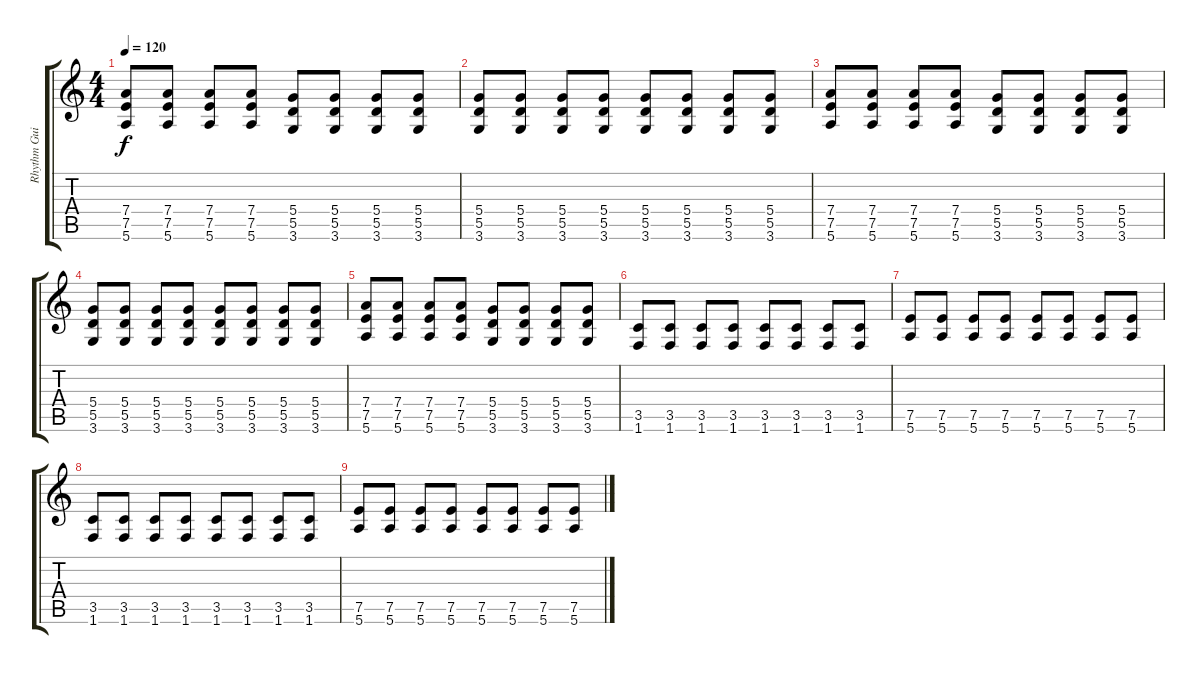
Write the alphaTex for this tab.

\track ("Rhythm Guitar" "Rhythm Gui") {instrument distortionguitar}
\staff {score tabs}
\tuning (E4 B3 G3 D3 A2 E2) {hide}
\ts (4 4)
\tempo 120
\clef g2
\ks c
(7.4 7.5 5.6).8{dy f} (7.4 7.5 5.6).8 (7.4 7.5 5.6).8 (7.4 7.5 5.6).8 (5.4 5.5 3.6).8 (5.4 5.5 3.6).8 (5.4 5.5 3.6).8 (5.4 5.5 3.6).8 |
(5.4 5.5 3.6).8 (5.4 5.5 3.6).8 (5.4 5.5 3.6).8 (5.4 5.5 3.6).8 (5.4 5.5 3.6).8 (5.4 5.5 3.6).8 (5.4 5.5 3.6).8 (5.4 5.5 3.6).8 |
(7.4 7.5 5.6).8 (7.4 7.5 5.6).8 (7.4 7.5 5.6).8 (7.4 7.5 5.6).8 (5.4 5.5 3.6).8 (5.4 5.5 3.6).8 (5.4 5.5 3.6).8 (5.4 5.5 3.6).8 |
(5.4 5.5 3.6).8 (5.4 5.5 3.6).8 (5.4 5.5 3.6).8 (5.4 5.5 3.6).8 (5.4 5.5 3.6).8 (5.4 5.5 3.6).8 (5.4 5.5 3.6).8 (5.4 5.5 3.6).8 |
(7.4 7.5 5.6).8 (7.4 7.5 5.6).8 (7.4 7.5 5.6).8 (7.4 7.5 5.6).8 (5.4 5.5 3.6).8 (5.4 5.5 3.6).8 (5.4 5.5 3.6).8 (5.4 5.5 3.6).8 |
(3.5 1.6).8 (3.5 1.6).8 (3.5 1.6).8 (3.5 1.6).8 (3.5 1.6).8 (3.5 1.6).8 (3.5 1.6).8 (3.5 1.6).8 |
(7.5 5.6).8 (7.5 5.6).8 (7.5 5.6).8 (7.5 5.6).8 (7.5 5.6).8 (7.5 5.6).8 (7.5 5.6).8 (7.5 5.6).8 |
(3.5 1.6).8 (3.5 1.6).8 (3.5 1.6).8 (3.5 1.6).8 (3.5 1.6).8 (3.5 1.6).8 (3.5 1.6).8 (3.5 1.6).8 |
(7.5 5.6).8 (7.5 5.6).8 (7.5 5.6).8 (7.5 5.6).8 (7.5 5.6).8 (7.5 5.6).8 (7.5 5.6).8 (7.5 5.6).8
